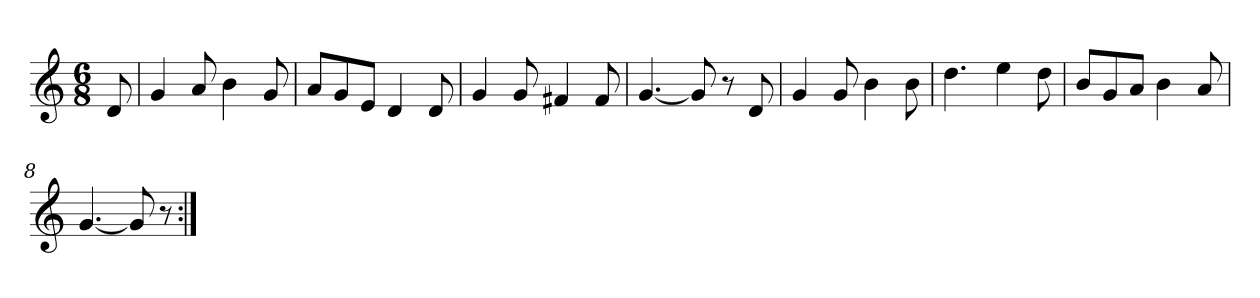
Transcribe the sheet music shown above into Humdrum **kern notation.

**kern
*part1
*staff1
*clefG2
*M6/8
*MM60
=
8d
=1
4g
8a
4b
8g
=2
8a/L
8g/
8e/J
4d
8d
=3
4g
8g
4f#
8f#
=4
[4.g
8g]
8r
8d
=5
4g
8g
4b
8b
=6
4.dd
4ee
8dd
=7
8b/L
8g/
8a/J
4b
8a
=8
[4.g
8g]
8r
=:|!
*-
